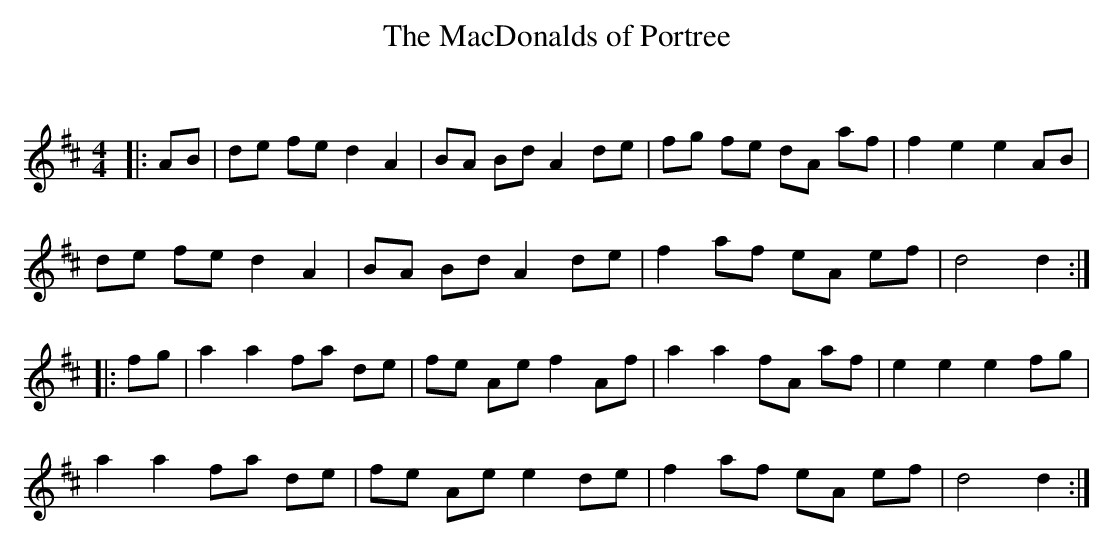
X:1
T: The MacDonalds of Portree
C:
Q: 232
K:D
M:4/4
L:1/8
|:AB|de fe d2 A2|BA Bd A2 de|fg fe dA af|f2 e2 e2 AB|
de fe d2 A2|BA Bd A2 de|f2 af eA ef|d4 d2:|
|:fg|a2 a2 fa de|fe Ae f2 Af|a2 a2 fA af|e2 e2 e2 fg|
a2 a2 fa de|fe Ae e2 de|f2 af eA ef|d4 d2:|
